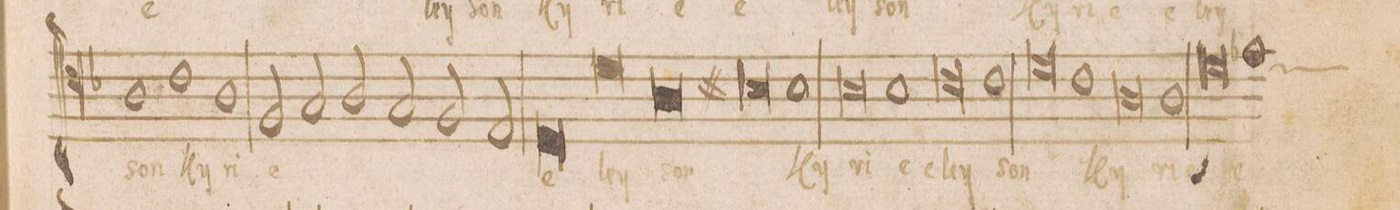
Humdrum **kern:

**kern	**text
*I"ALTVS	*
*clefC4	*
*k[b-]	*
*M3/1	*
1A	-son
1c	ky-
1A	-ri-
=50	=50
2F/	-e
2G/	.
2A/	.
2G/	.
2F/	.
2E/	.
=51	=51
0D	e-
0d	-ley-
=52	=52
0A	-son
=53	=53
0Bn	.
1B	Ky-
=54	=54
0Bn	-ri-
1B	-e
=55	=55
0c	e-
1c	-ley-
=56	=56
0d	-son
1c	Ky-
=57	=57
0A	-ri-
1A	-e
=58	=58
0d	e-
*custos:d	*
1e-X	.
=59	=59
*-	*-
